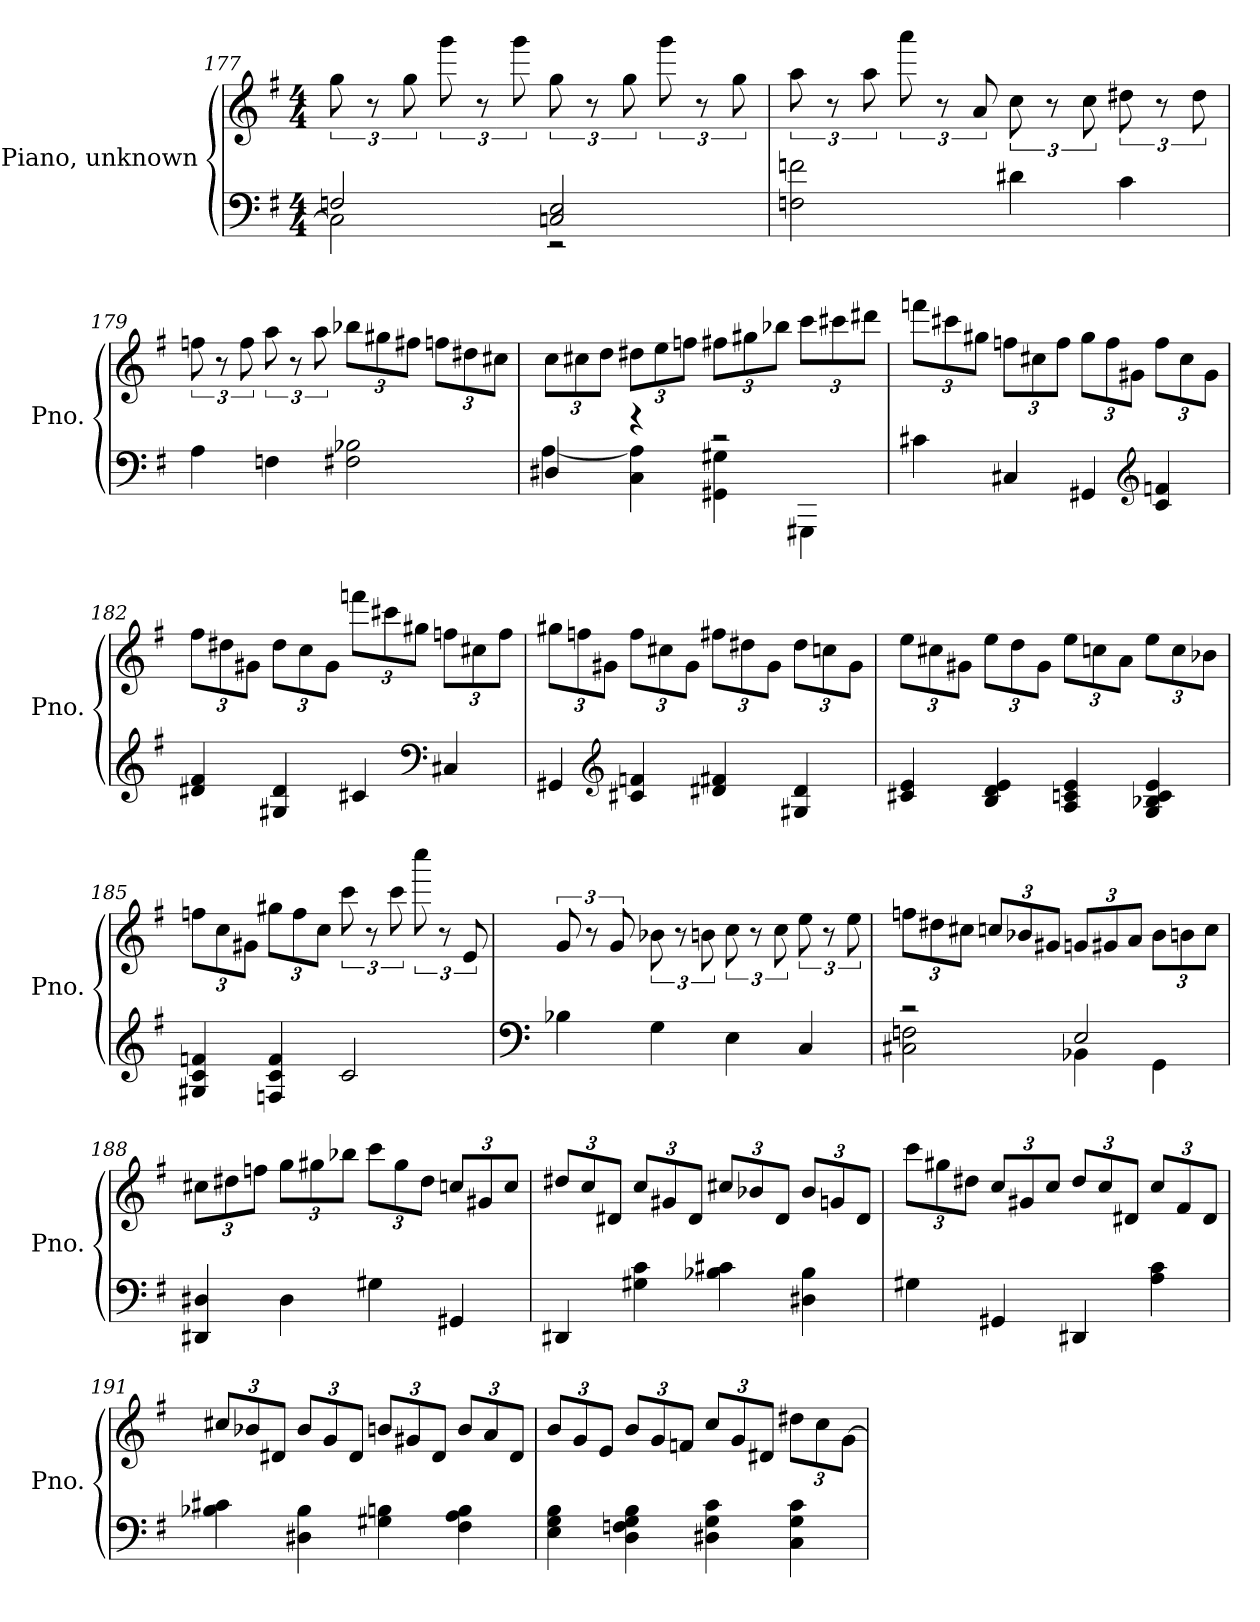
**kern	**kern
*part1	*part1
*staff2	*staff1
*I"Piano, unknown	*
*I'Pno.	*
*clefF4	*clefG2
*k[f#]	*k[f#]
*M4/4	*M4/4
=177	=177
*^	*
2Fn/	2C#\]	12gg\
.	.	12r
.	.	12gg\
.	.	12ggg\
.	.	12r
.	.	12ggg\
2Cn/ 2E/	2r	12gg\
.	.	12r
.	.	12gg\
.	.	12ggg\
.	.	12r
.	.	12gg\
*v	*v	*
!!LO:PB:g=z
=178	=178
2Fn\ 2fn\	12aa\
.	12r
.	12aa\
.	12aaa\
.	12r
.	12a/
4d#X\	12cc\
.	12r
.	12cc\
4c\	12dd#X\
.	12r
.	12dd#\
=179	=179
4A\	12ffn\
.	12r
.	12ff\
4Fn\	12aa\
.	12r
.	12aa\
*	*Xbrackettup
2F#X\ 2B-X\	12bb-X\L
.	12gg#X\
.	12ff#X\J
.	12ffn\L
.	12dd#X\
.	12cc#X\J
!!LO:LB:g=z
=180	=180
*^	*
4D#X/	[4A\	12cc\L
.	.	12cc#X\
.	.	12dd\J
4r	4C\ 4A\]	12dd#X\L
.	.	12ee\
.	.	12ffn\J
2r	4GG#X\ 4G#X\	12ff#X\L
.	.	12gg#X\
.	.	12bb-X\J
.	4GGG#X\	12ccc\L
.	.	12ccc#X\
.	.	12ddd#X\J
*v	*v	*
=181	=181
4c#X\	12fffn\L
.	12ccc#X\
.	12gg#X\J
4C#X/	12ffn\L
.	12cc#X\
.	12ff\J
4GG#X/	12gg#\L
.	12ff\
.	12g#X\J
*clefG2	*
4c#/ 4fn/	12ff\L
.	12cc#\
.	12g#\J
!!LO:LB:g=z
=182	=182
4d#X/ 4f#/	12ff#\L
.	12dd#X\
.	12g#X\J
4G#X/ 4d#/	12dd#\L
.	12cc\
.	12g#\J
4c#X/	12fffn\L
.	12ccc#X\
.	12gg#X\J
*clefF4	*
4C#X/	12ffn\L
.	12cc#X\
.	12ff\J
=183	=183
4GG#X/	12gg#X\L
.	12ffn\
.	12g#X\J
*clefG2	*
4c#X/ 4fn/	12ff\L
.	12cc#X\
.	12g#\J
4d#X/ 4f#X/	12ff#X\L
.	12dd#X\
.	12g#\J
4G#X/ 4d#/	12dd#\L
.	12ccn\
.	12g#\J
!!LO:LB:g=z
=184	=184
4c#X/ 4e/	12ee\L
.	12cc#X\
.	12g#X\J
4B/ 4d/ 4e/	12ee\L
.	12dd\
.	12g#\J
4A/ 4cn/ 4e/	12ee\L
.	12ccn\
.	12a\J
4G/ 4B-X/ 4c/ 4e/	12ee\L
.	12cc\
.	12b-X\J
=185	=185
4G#X/ 4c/ 4fn/	12ffn\L
.	12cc\
.	12g#X\J
4Fn/ 4c/ 4f/	12gg#X\L
.	12ff\
.	12cc\J
*	*brackettup
2c/	12ccc\
.	12r
.	12ccc\
.	12cccc\
.	12r
.	12e/
!!LO:LB:g=z
=186	=186
*clefF4	*
4B-X\	12g/
.	12r
.	12g/
4G\	12b-X\
.	12r
.	12bn\
4E\	12cc\
.	12r
.	12cc\
4C/	12ee\
.	12r
.	12ee\
=187	=187
*^	*
*	*	*Xbrackettup
2r	2C#X\ 2Fn\	12ffn\L
.	.	12dd#X\
.	.	12cc#X\J
.	.	12ccn/L
.	.	12b-X/
.	.	12g#X/J
2E/	4BB-X\	12gn/L
.	.	12g#X/
.	.	12a/J
.	4GG\	12b-\L
.	.	12bn\
.	.	12cc\J
*v	*v	*
!!LO:LB:g=z
=188	=188
4DD#X/ 4D#X/	12cc#X\L
.	12dd#X\
.	12ffn\J
4D#\	12gg\L
.	12gg#X\
.	12bb-X\J
4G#X\	12ccc\L
.	12gg#\
.	12dd#\J
4GG#X/	12ccn/L
.	12g#X/
.	12cc/J
=189	=189
4DD#X/	12dd#X/L
.	12cc/
.	12d#X/J
4G#X\ 4c\	12cc/L
.	12g#X/
.	12d#/J
4B-X\ 4c#X\	12cc#X/L
.	12b-X/
.	12d#/J
4D#X\ 4B-\	12b-/L
.	12gn/
.	12d#/J
!!LO:PB:g=z
=190	=190
4G#X\	12ccc\L
.	12gg#X\
.	12dd#X\J
4GG#X/	12cc/L
.	12g#X/
.	12cc/J
4DD#X/	12dd#/L
.	12cc/
.	12d#X/J
4A\ 4c\	12cc/L
.	12f#/
.	12d#/J
=191	=191
4B-X\ 4c#X\	12cc#X/L
.	12b-X/
.	12d#X/J
4D#X\ 4B-\	12b-/L
.	12g/
.	12d#/J
4G#X\ 4Bn\	12bn/L
.	12g#X/
.	12d#/J
4F#\ 4A\ 4B\	12b/L
.	12a/
.	12d#/J
!!LO:LB:g=z
=192	=192
4E\ 4G\ 4B\	12b/L
.	12g/
.	12e/J
4D\ 4Fn\ 4G\ 4B\	12b/L
.	12g/
.	12fn/J
4D#X\ 4G\ 4c\	12cc/L
.	12g/
.	12d#X/J
4C\ 4G\ 4c\	12dd#X\L
.	12cc\
.	[12g\J
=	=
*-	*-
